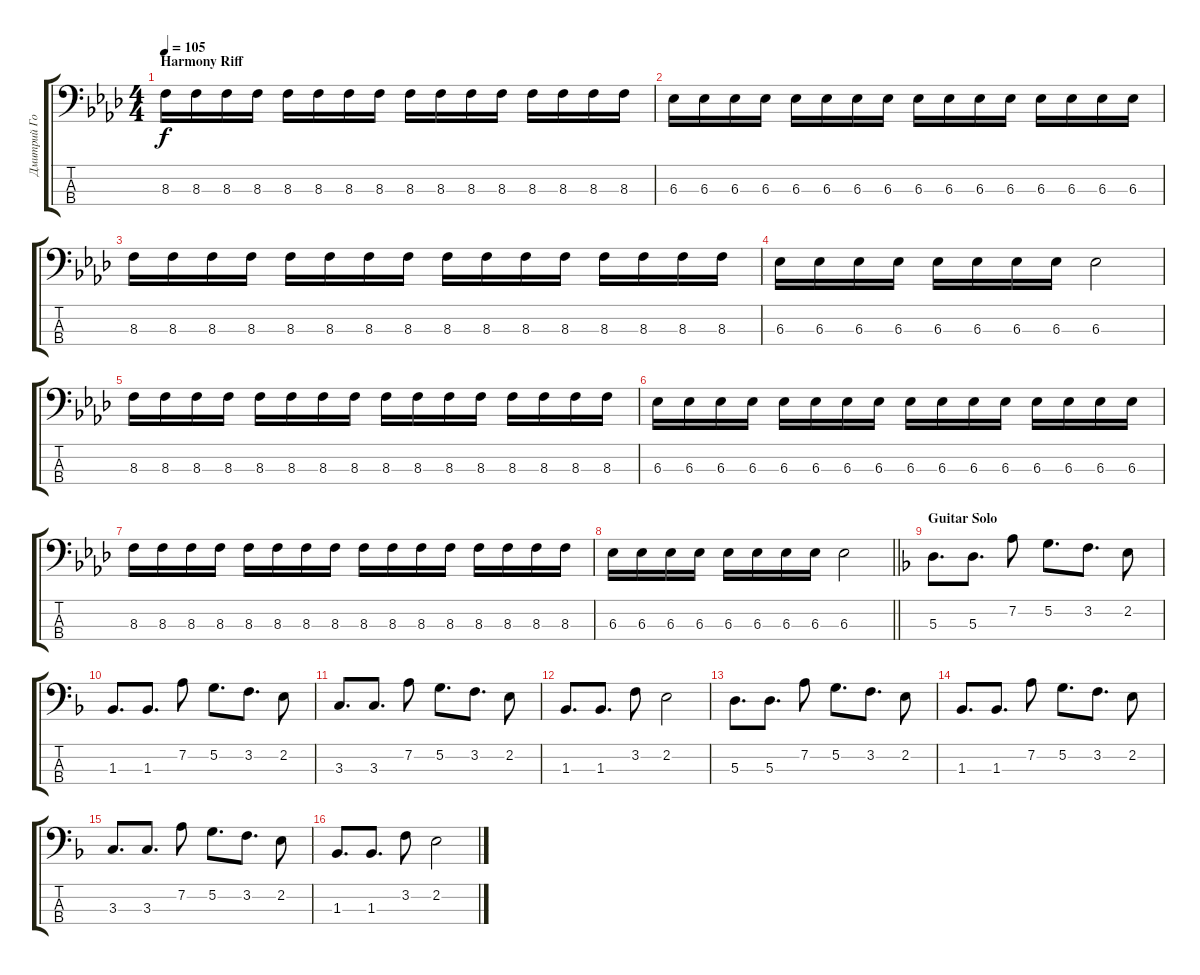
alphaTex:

\track ("Дмитрий Голяшев" "Дмитрий Го") {instrument electricbasspick}
\staff {score tabs}
\tuning (G2 D2 A1 E1) {hide}
\ts (4 4)
\section ("" "Harmony Riff")
\tempo 105
\clef f4
\ks ab
8.3.16{dy f} 8.3.16 8.3.16 8.3.16 8.3.16 8.3.16 8.3.16 8.3.16 8.3.16 8.3.16 8.3.16 8.3.16 8.3.16 8.3.16 8.3.16 8.3.16 |
6.3.16 6.3.16 6.3.16 6.3.16 6.3.16 6.3.16 6.3.16 6.3.16 6.3.16 6.3.16 6.3.16 6.3.16 6.3.16 6.3.16 6.3.16 6.3.16 |
8.3.16 8.3.16 8.3.16 8.3.16 8.3.16 8.3.16 8.3.16 8.3.16 8.3.16 8.3.16 8.3.16 8.3.16 8.3.16 8.3.16 8.3.16 8.3.16 |
6.3.16 6.3.16 6.3.16 6.3.16 6.3.16 6.3.16 6.3.16 6.3.16 6.3.2 |
8.3.16 8.3.16 8.3.16 8.3.16 8.3.16 8.3.16 8.3.16 8.3.16 8.3.16 8.3.16 8.3.16 8.3.16 8.3.16 8.3.16 8.3.16 8.3.16 |
6.3.16 6.3.16 6.3.16 6.3.16 6.3.16 6.3.16 6.3.16 6.3.16 6.3.16 6.3.16 6.3.16 6.3.16 6.3.16 6.3.16 6.3.16 6.3.16 |
8.3.16 8.3.16 8.3.16 8.3.16 8.3.16 8.3.16 8.3.16 8.3.16 8.3.16 8.3.16 8.3.16 8.3.16 8.3.16 8.3.16 8.3.16 8.3.16 |
\barLineRight lightlight
6.3.16 6.3.16 6.3.16 6.3.16 6.3.16 6.3.16 6.3.16 6.3.16 6.3.2 |
\section ("" "Guitar Solo")
\ks f
5.3.8{d} 5.3.8{d} 7.2.8 5.2.8{d} 3.2.8{d} 2.2.8 |
1.3.8{d} 1.3.8{d} 7.2.8 5.2.8{d} 3.2.8{d} 2.2.8 |
3.3.8{d} 3.3.8{d} 7.2.8 5.2.8{d} 3.2.8{d} 2.2.8 |
1.3.8{d} 1.3.8{d} 3.2.8 2.2.2 |
5.3.8{d} 5.3.8{d} 7.2.8 5.2.8{d} 3.2.8{d} 2.2.8 |
1.3.8{d} 1.3.8{d} 7.2.8 5.2.8{d} 3.2.8{d} 2.2.8 |
3.3.8{d} 3.3.8{d} 7.2.8 5.2.8{d} 3.2.8{d} 2.2.8 |
1.3.8{d} 1.3.8{d} 3.2.8 2.2.2
